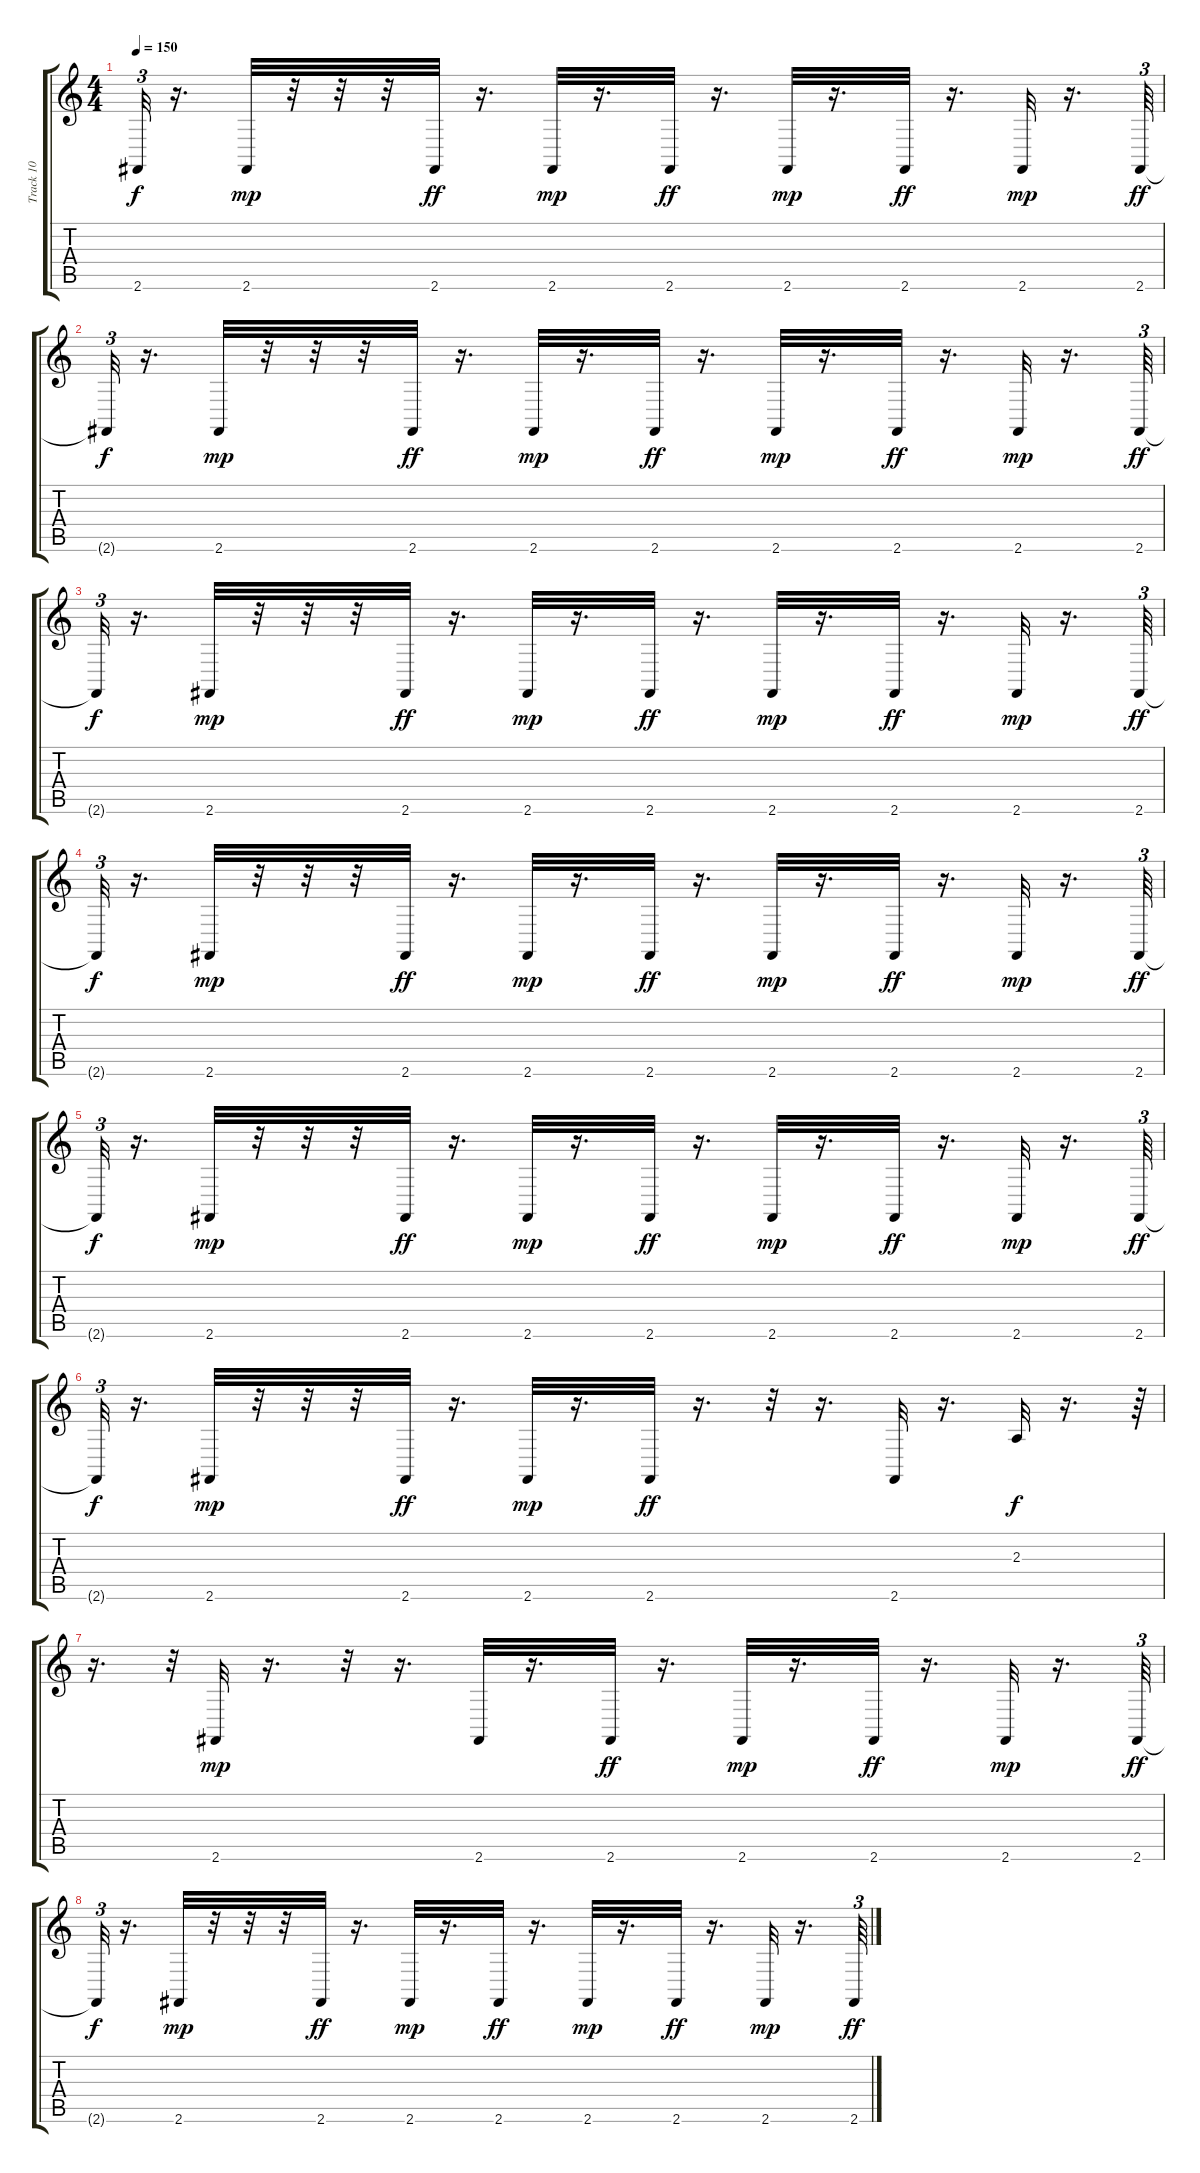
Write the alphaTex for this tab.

\track ("Track 10" "Track 10") {instrument celesta}
\staff {score tabs}
\tuning (E4 B3 G3 D3 A2 E2) {hide}
\ts (4 4)
\tempo 150
\clef g2
\ks c
2.6{t}.32{tu (3 2) dy f} r.16{d} 2.6.32{dy mp} r.32 r.32 r.32 2.6.32{dy ff} r.16{d} 2.6.32{dy mp} r.16{d} 2.6.32{dy ff} r.16{d} 2.6.32{dy mp} r.16{d} 2.6.32{dy ff} r.16{d} 2.6.32{dy mp} r.16{d} 2.6.64{tu (3 2) dy ff} |
2.6{t}.32{tu (3 2) dy f} r.16{d} 2.6.32{dy mp} r.32 r.32 r.32 2.6.32{dy ff} r.16{d} 2.6.32{dy mp} r.16{d} 2.6.32{dy ff} r.16{d} 2.6.32{dy mp} r.16{d} 2.6.32{dy ff} r.16{d} 2.6.32{dy mp} r.16{d} 2.6.64{tu (3 2) dy ff} |
2.6{t}.32{tu (3 2) dy f} r.16{d} 2.6.32{dy mp} r.32 r.32 r.32 2.6.32{dy ff} r.16{d} 2.6.32{dy mp} r.16{d} 2.6.32{dy ff} r.16{d} 2.6.32{dy mp} r.16{d} 2.6.32{dy ff} r.16{d} 2.6.32{dy mp} r.16{d} 2.6.64{tu (3 2) dy ff} |
2.6{t}.32{tu (3 2) dy f} r.16{d} 2.6.32{dy mp} r.32 r.32 r.32 2.6.32{dy ff} r.16{d} 2.6.32{dy mp} r.16{d} 2.6.32{dy ff} r.16{d} 2.6.32{dy mp} r.16{d} 2.6.32{dy ff} r.16{d} 2.6.32{dy mp} r.16{d} 2.6.64{tu (3 2) dy ff} |
2.6{t}.32{tu (3 2) dy f} r.16{d} 2.6.32{dy mp} r.32 r.32 r.32 2.6.32{dy ff} r.16{d} 2.6.32{dy mp} r.16{d} 2.6.32{dy ff} r.16{d} 2.6.32{dy mp} r.16{d} 2.6.32{dy ff} r.16{d} 2.6.32{dy mp} r.16{d} 2.6.64{tu (3 2) dy ff} |
2.6{t}.32{tu (3 2) dy f} r.16{d} 2.6.32{dy mp} r.32 r.32 r.32 2.6.32{dy ff} r.16{d} 2.6.32{dy mp} r.16{d} 2.6.32{dy ff} r.16{d} r.32 r.16{d} 2.6.32 r.16{d} 2.3.32{dy f} r.16{d} r.64{tu (3 2)} |
r.16{d} r.32{tu (3 2)} 2.6.32{dy mp} r.16{d} r.32 r.16{d} 2.6.32 r.16{d} 2.6.32{dy ff} r.16{d} 2.6.32{dy mp} r.16{d} 2.6.32{dy ff} r.16{d} 2.6.32{dy mp} r.16{d} 2.6.64{tu (3 2) dy ff} |
2.6{t}.32{tu (3 2) dy f} r.16{d} 2.6.32{dy mp} r.32 r.32 r.32 2.6.32{dy ff} r.16{d} 2.6.32{dy mp} r.16{d} 2.6.32{dy ff} r.16{d} 2.6.32{dy mp} r.16{d} 2.6.32{dy ff} r.16{d} 2.6.32{dy mp} r.16{d} 2.6.64{tu (3 2) dy ff}
